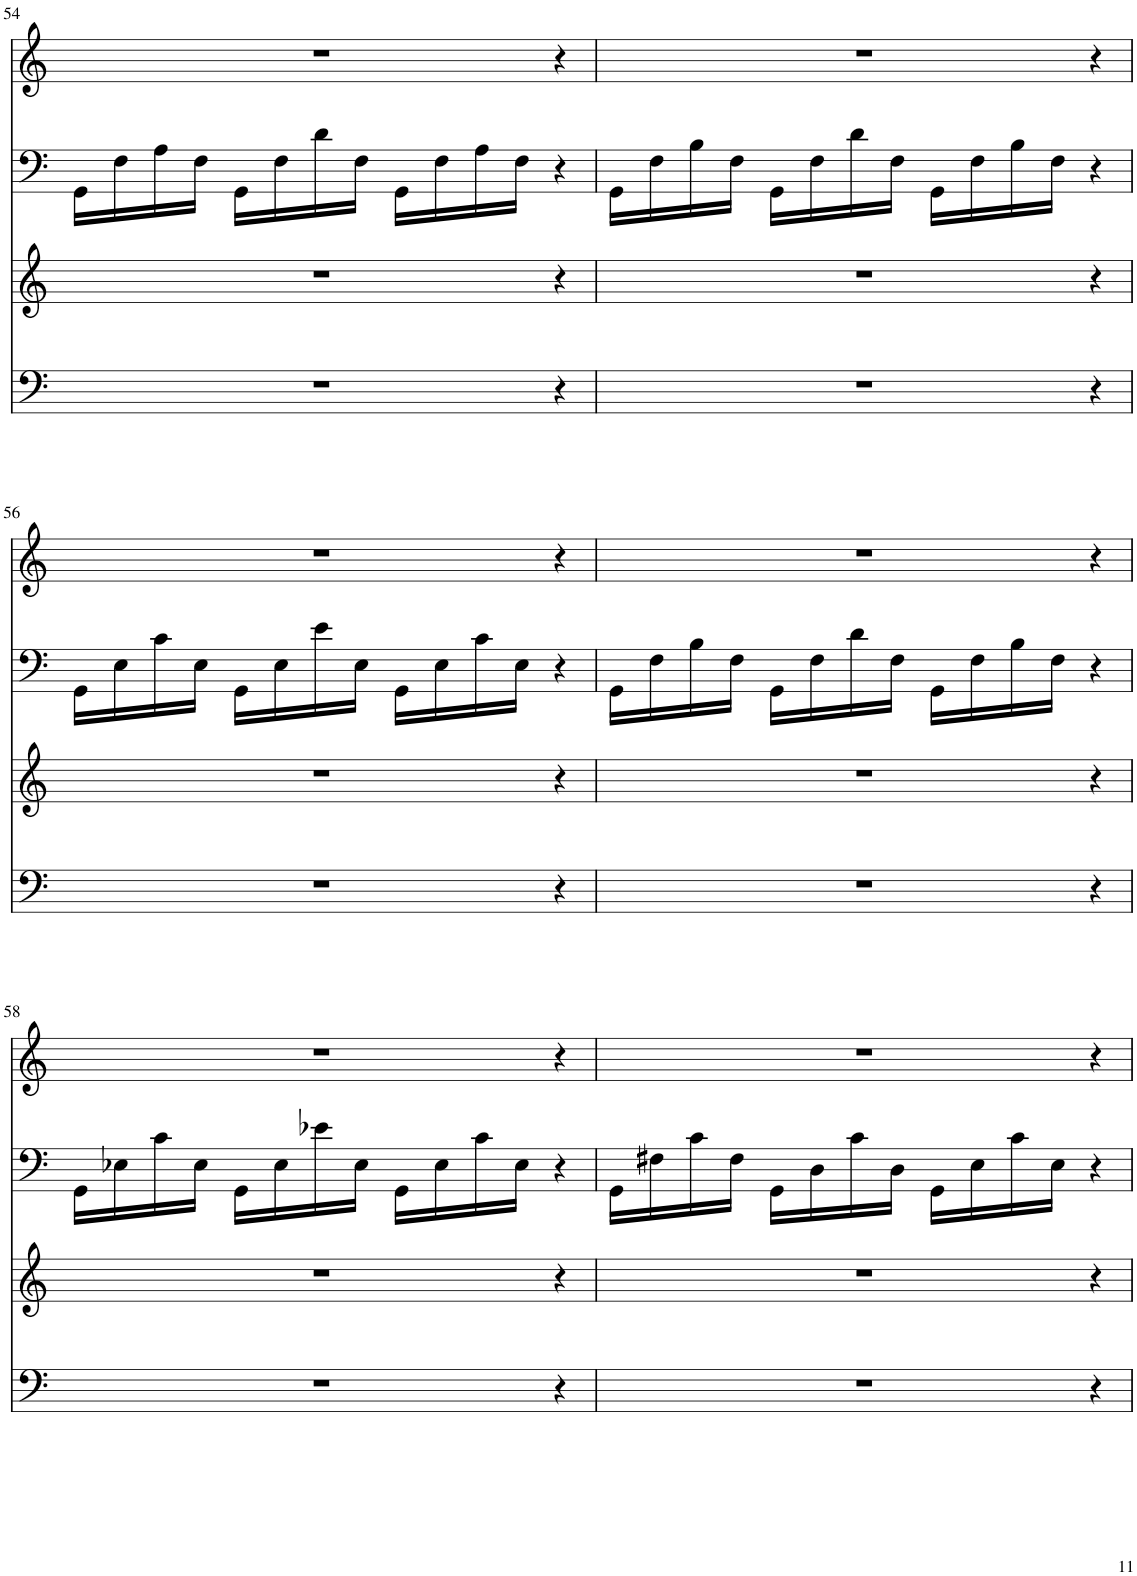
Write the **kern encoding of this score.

**kern	**kern	**kern	**kern
*part4	*part3	*part2	*part1
*staff4	*staff3	*staff2	*staff1
*I"Violoncello	*I"Violoncello	*I"unbenannt	*I"Violoncello
*I'Vc	*I'Vc	*	*I'Vc
!!LO:PB:g=z
*clefF4	*clefG2	*clefG2	*clefG2
*k[]	*k[]	*k[]	*k[]
*M3/4	*	*	*
=54	=54	=54	=54
2.r	1r	16GG\LL	1r
.	.	16F\	.
.	.	16A\	.
.	.	16F\JJ	.
.	.	16GG\LL	.
.	.	16F\	.
.	.	16d\	.
.	.	16F\JJ	.
.	.	16GG\LL	.
.	.	16F\	.
.	.	16A\	.
.	.	16F\JJ	.
4r	.	4r	.
4ryy	4r	4ryy	4r
=55	=55	=55	=55
2.r	1r	16GG\LL	1r
.	.	16F\	.
.	.	16B\	.
.	.	16F\JJ	.
.	.	16GG\LL	.
.	.	16F\	.
.	.	16d\	.
.	.	16F\JJ	.
.	.	16GG\LL	.
.	.	16F\	.
.	.	16B\	.
.	.	16F\JJ	.
4r	.	4r	.
4ryy	4r	4ryy	4r
!!LO:LB:g=z
=56	=56	=56	=56
2.r	1r	16GG\LL	1r
.	.	16E\	.
.	.	16c\	.
.	.	16E\JJ	.
.	.	16GG\LL	.
.	.	16E\	.
.	.	16e\	.
.	.	16E\JJ	.
.	.	16GG\LL	.
.	.	16E\	.
.	.	16c\	.
.	.	16E\JJ	.
4r	.	4r	.
4ryy	4r	4ryy	4r
=57	=57	=57	=57
2.r	1r	16GG\LL	1r
.	.	16F\	.
.	.	16B\	.
.	.	16F\JJ	.
.	.	16GG\LL	.
.	.	16F\	.
.	.	16d\	.
.	.	16F\JJ	.
.	.	16GG\LL	.
.	.	16F\	.
.	.	16B\	.
.	.	16F\JJ	.
4r	.	4r	.
4ryy	4r	4ryy	4r
!!LO:LB:g=z
=58	=58	=58	=58
2.r	1r	16GG\LL	1r
.	.	16E-X\	.
.	.	16c\	.
.	.	16E-\JJ	.
.	.	16GG\LL	.
.	.	16E-\	.
.	.	16e-X\	.
.	.	16E-\JJ	.
.	.	16GG\LL	.
.	.	16E-\	.
.	.	16c\	.
.	.	16E-\JJ	.
4r	.	4r	.
4ryy	4r	4ryy	4r
=59	=59	=59	=59
2.r	1r	16GG\LL	1r
.	.	16F#X\	.
.	.	16c\	.
.	.	16F#\JJ	.
.	.	16GG\LL	.
.	.	16D\	.
.	.	16c\	.
.	.	16D\JJ	.
.	.	16GG\LL	.
.	.	16E\	.
.	.	16c\	.
.	.	16E\JJ	.
4r	.	4r	.
4ryy	4r	4ryy	4r
=	=	=	=
*-	*-	*-	*-
